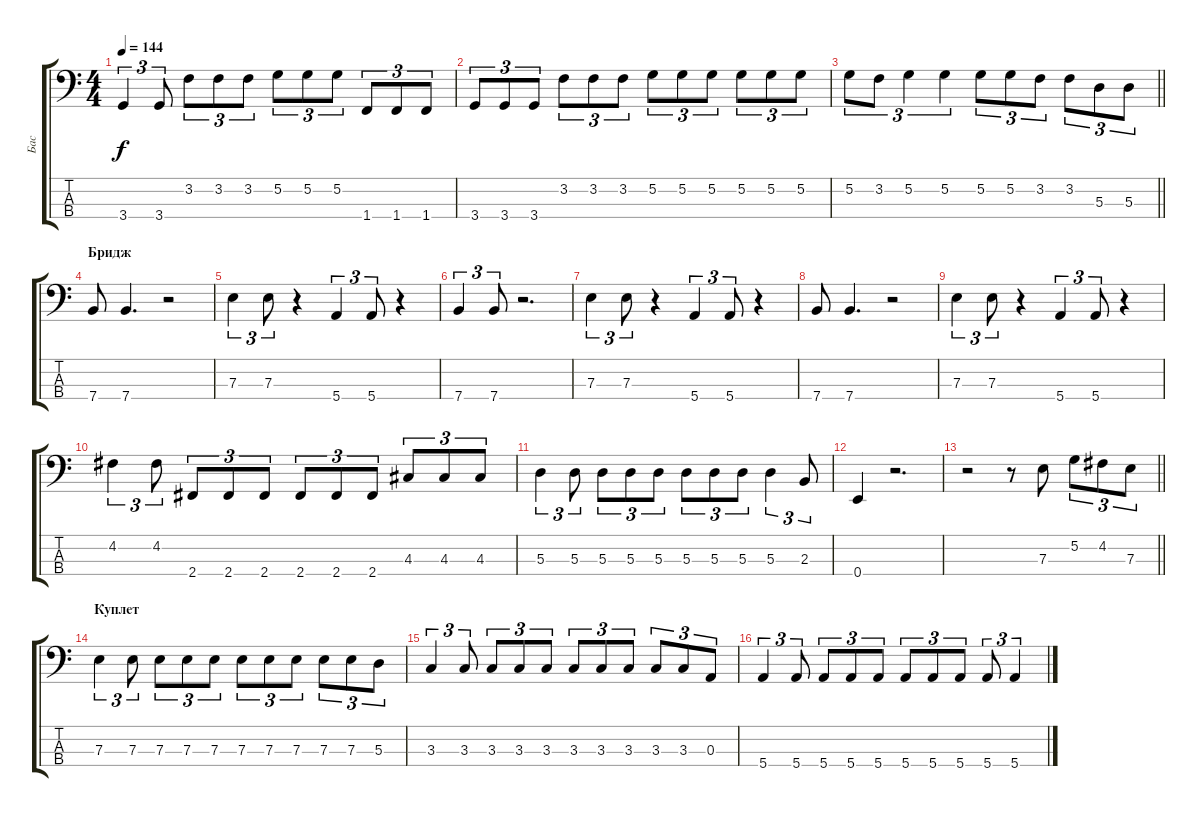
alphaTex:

\track ("Бас" "Бас") {instrument electricbassfinger}
\staff {score tabs}
\tuning (G2 D2 A1 E1) {hide}
\ts (4 4)
\tempo 144
\clef f4
\ks c
3.4.4{tu (3 2) dy f} 3.4.8{tu (3 2)} 3.2.8{tu (3 2)} 3.2.8{tu (3 2)} 3.2.8{tu (3 2)} 5.2.8{tu (3 2)} 5.2.8{tu (3 2)} 5.2.8{tu (3 2)} 1.4.8{tu (3 2)} 1.4.8{tu (3 2)} 1.4.8{tu (3 2)} |
3.4.8{tu (3 2)} 3.4.8{tu (3 2)} 3.4.8{tu (3 2)} 3.2.8{tu (3 2)} 3.2.8{tu (3 2)} 3.2.8{tu (3 2)} 5.2.8{tu (3 2)} 5.2.8{tu (3 2)} 5.2.8{tu (3 2)} 5.2.8{tu (3 2)} 5.2.8{tu (3 2)} 5.2.8{tu (3 2)} |
\barLineRight lightlight
5.2.8{tu (3 2)} 3.2.8{tu (3 2)} 5.2.4{tu (3 2)} 5.2.4{tu (3 2)} 5.2.8{tu (3 2)} 5.2.8{tu (3 2)} 3.2.8{tu (3 2)} 3.2.8{tu (3 2)} 5.3.8{tu (3 2)} 5.3.8{tu (3 2)} |
\section ("" "Бридж")
7.4.8 7.4.4{d} r.2 |
7.3.4{tu (3 2)} 7.3.8{tu (3 2)} r.4 5.4.4{tu (3 2)} 5.4.8{tu (3 2)} r.4 |
7.4.4{tu (3 2)} 7.4.8{tu (3 2)} r.2{d} |
7.3.4{tu (3 2)} 7.3.8{tu (3 2)} r.4 5.4.4{tu (3 2)} 5.4.8{tu (3 2)} r.4 |
7.4.8 7.4.4{d} r.2 |
7.3.4{tu (3 2)} 7.3.8{tu (3 2)} r.4 5.4.4{tu (3 2)} 5.4.8{tu (3 2)} r.4 |
4.2.4{tu (3 2)} 4.2.8{tu (3 2)} 2.4.8{tu (3 2)} 2.4.8{tu (3 2)} 2.4.8{tu (3 2)} 2.4.8{tu (3 2)} 2.4.8{tu (3 2)} 2.4.8{tu (3 2)} 4.3.8{tu (3 2)} 4.3.8{tu (3 2)} 4.3.8{tu (3 2)} |
5.3.4{tu (3 2)} 5.3.8{tu (3 2)} 5.3.8{tu (3 2)} 5.3.8{tu (3 2)} 5.3.8{tu (3 2)} 5.3.8{tu (3 2)} 5.3.8{tu (3 2)} 5.3.8{tu (3 2)} 5.3.4{tu (3 2)} 2.3.8{tu (3 2)} |
0.4.4 r.2{d} |
\barLineRight lightlight
r.2 r.8 7.3.8 5.2.8{tu (3 2)} 4.2.8{tu (3 2)} 7.3.8{tu (3 2)} |
\section ("" "Куплет")
7.3.4{tu (3 2)} 7.3.8{tu (3 2)} 7.3.8{tu (3 2)} 7.3.8{tu (3 2)} 7.3.8{tu (3 2)} 7.3.8{tu (3 2)} 7.3.8{tu (3 2)} 7.3.8{tu (3 2)} 7.3.8{tu (3 2)} 7.3.8{tu (3 2)} 5.3.8{tu (3 2)} |
3.3.4{tu (3 2)} 3.3.8{tu (3 2)} 3.3.8{tu (3 2)} 3.3.8{tu (3 2)} 3.3.8{tu (3 2)} 3.3.8{tu (3 2)} 3.3.8{tu (3 2)} 3.3.8{tu (3 2)} 3.3.8{tu (3 2)} 3.3.8{tu (3 2)} 0.3.8{tu (3 2)} |
5.4.4{tu (3 2)} 5.4.8{tu (3 2)} 5.4.8{tu (3 2)} 5.4.8{tu (3 2)} 5.4.8{tu (3 2)} 5.4.8{tu (3 2)} 5.4.8{tu (3 2)} 5.4.8{tu (3 2)} 5.4.8{tu (3 2)} 5.4.4{tu (3 2)}
